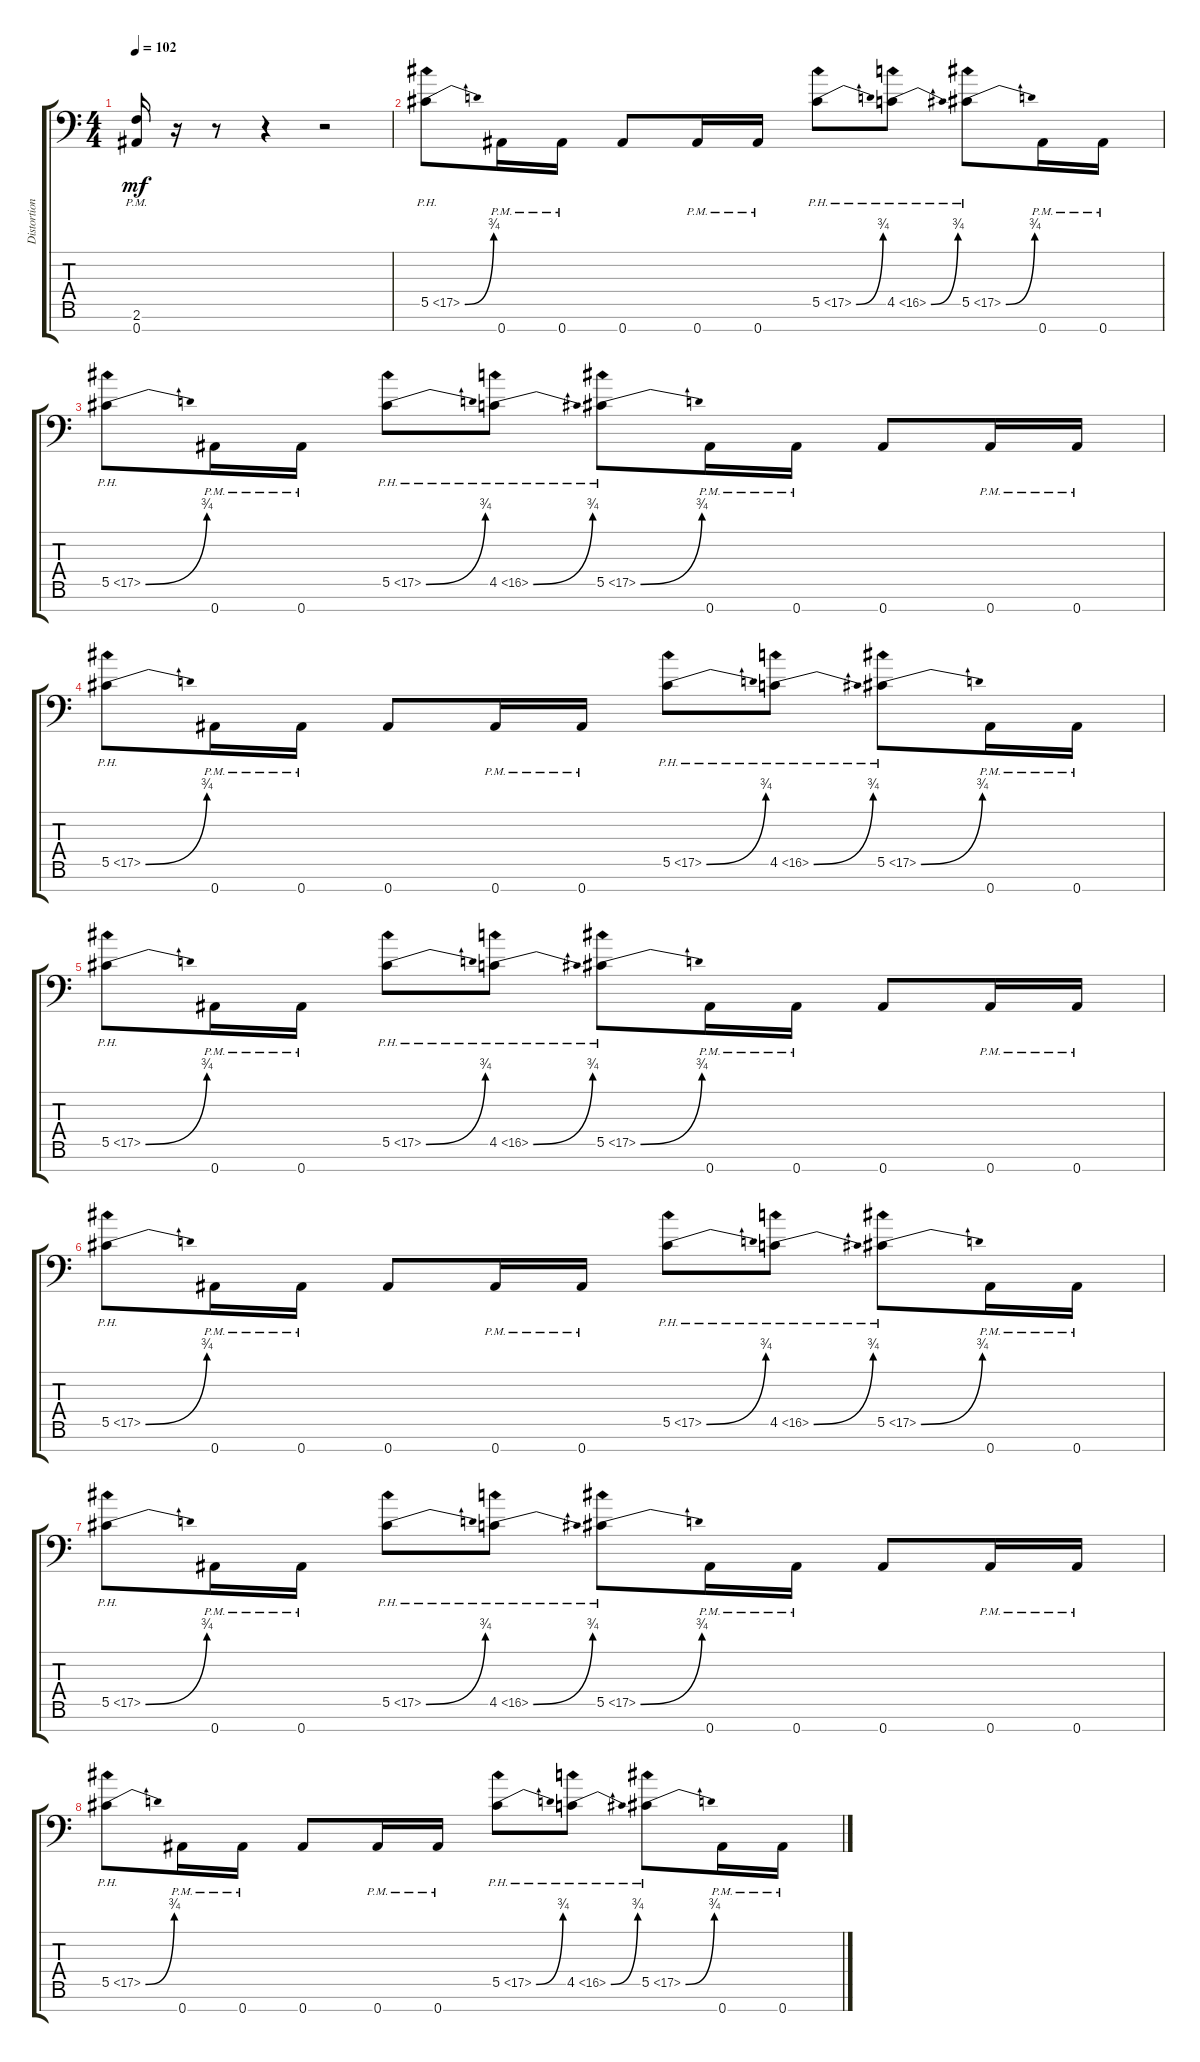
\track ("Distortion Guitar" "Distortion") {instrument distortionguitar}
\staff {score tabs}
\tuning (Eb4 Bb3 Gb3 Db3 Ab2 Eb2 Bb1) {hide}
\ts (4 4)
\tempo 102
\clef f4
\ks c
(2.6{pm} 0.7{pm}).16{dy mf} r.16 r.8 r.4 r.2 |
5.5{be (bend 0 0 60 3) ph 12}.8 0.7{pm}.16 0.7{pm}.16 0.7.8 0.7{pm}.16 0.7{pm}.16 5.5{be (bend 0 0 60 3) ph 12}.8 4.5{be (bend 0 0 60 3) ph 12}.8 5.5{be (bend 0 0 60 3) ph 12}.8 0.7{pm}.16 0.7{pm}.16 |
5.5{be (bend 0 0 60 3) ph 12}.8 0.7{pm}.16 0.7{pm}.16 5.5{be (bend 0 0 60 3) ph 12}.8 4.5{be (bend 0 0 60 3) ph 12}.8 5.5{be (bend 0 0 60 3) ph 12}.8 0.7{pm}.16 0.7{pm}.16 0.7.8 0.7{pm}.16 0.7{pm}.16 |
5.5{be (bend 0 0 60 3) ph 12}.8 0.7{pm}.16 0.7{pm}.16 0.7.8 0.7{pm}.16 0.7{pm}.16 5.5{be (bend 0 0 60 3) ph 12}.8 4.5{be (bend 0 0 60 3) ph 12}.8 5.5{be (bend 0 0 60 3) ph 12}.8 0.7{pm}.16 0.7{pm}.16 |
5.5{be (bend 0 0 60 3) ph 12}.8 0.7{pm}.16 0.7{pm}.16 5.5{be (bend 0 0 60 3) ph 12}.8 4.5{be (bend 0 0 60 3) ph 12}.8 5.5{be (bend 0 0 60 3) ph 12}.8 0.7{pm}.16 0.7{pm}.16 0.7.8 0.7{pm}.16 0.7{pm}.16 |
5.5{be (bend 0 0 60 3) ph 12}.8 0.7{pm}.16 0.7{pm}.16 0.7.8 0.7{pm}.16 0.7{pm}.16 5.5{be (bend 0 0 60 3) ph 12}.8 4.5{be (bend 0 0 60 3) ph 12}.8 5.5{be (bend 0 0 60 3) ph 12}.8 0.7{pm}.16 0.7{pm}.16 |
5.5{be (bend 0 0 60 3) ph 12}.8 0.7{pm}.16 0.7{pm}.16 5.5{be (bend 0 0 60 3) ph 12}.8 4.5{be (bend 0 0 60 3) ph 12}.8 5.5{be (bend 0 0 60 3) ph 12}.8 0.7{pm}.16 0.7{pm}.16 0.7.8 0.7{pm}.16 0.7{pm}.16 |
5.5{be (bend 0 0 60 3) ph 12}.8 0.7{pm}.16 0.7{pm}.16 0.7.8 0.7{pm}.16 0.7{pm}.16 5.5{be (bend 0 0 60 3) ph 12}.8 4.5{be (bend 0 0 60 3) ph 12}.8 5.5{be (bend 0 0 60 3) ph 12}.8 0.7{pm}.16 0.7{pm}.16
